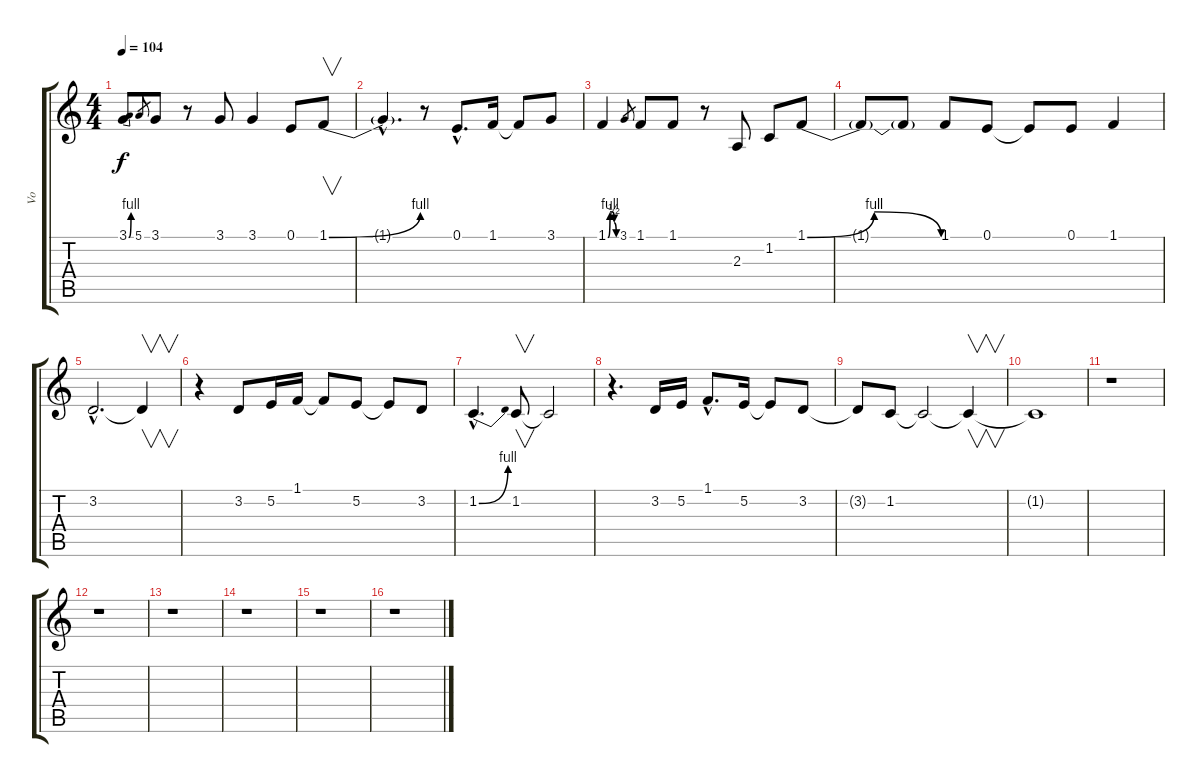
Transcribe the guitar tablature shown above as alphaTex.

\track ("Vo" "Vo") {instrument lead6voice}
\staff {score tabs}
\tuning (E4 B3 G3 D3 A2 E2) {hide}
\ts (4 4)
\tempo 104
\clef g2
\ks c
3.1{be (bend 0 0 60 4)}.8{dy f} 5.1.8{gr} 3.1.8 r.8 3.1.8 3.1.4 0.1.8 1.1{be (bend 0 0 60 4)}.8{v} |
1.1{hac t}.4{d} r.8 0.1{hac}.8{d} 1.1.16 1.1{t}.8 3.1.8 |
1.1{be (custom 0 0 15 4 30 4 45 2 60 0)}.4 3.1.8{gr} 1.1.8 1.1.8 r.8 2.3.8 1.2.8 1.1{be (bendrelease 0 0 15 4 30 4 60 0)}.8 |
1.1{t}.8 1.1{t}.8 1.1.8 0.1.8 0.1{t}.8 0.1.8 1.1.4 |
3.2{hac}.2{d} 3.2{t}.4{v} |
r.4 3.2.8 5.2.16 1.1.16 1.1{t}.8 5.2.8 5.2{t}.8 3.2.8 |
1.2{be (bend 0 0 60 4) hac}.4{d} 1.2.8{v} 1.2{t}.2 |
r.4{d} 3.2.16 5.2.16 1.1{hac}.8{d} 5.2.16 5.2{t}.8 3.2.8 |
3.2{t}.8 1.2.8 1.2{t}.2 1.2{t}.4{v} |
1.2{t}.1 |
r.1 |
r.1 |
r.1 |
r.1 |
r.1 |
r.1
